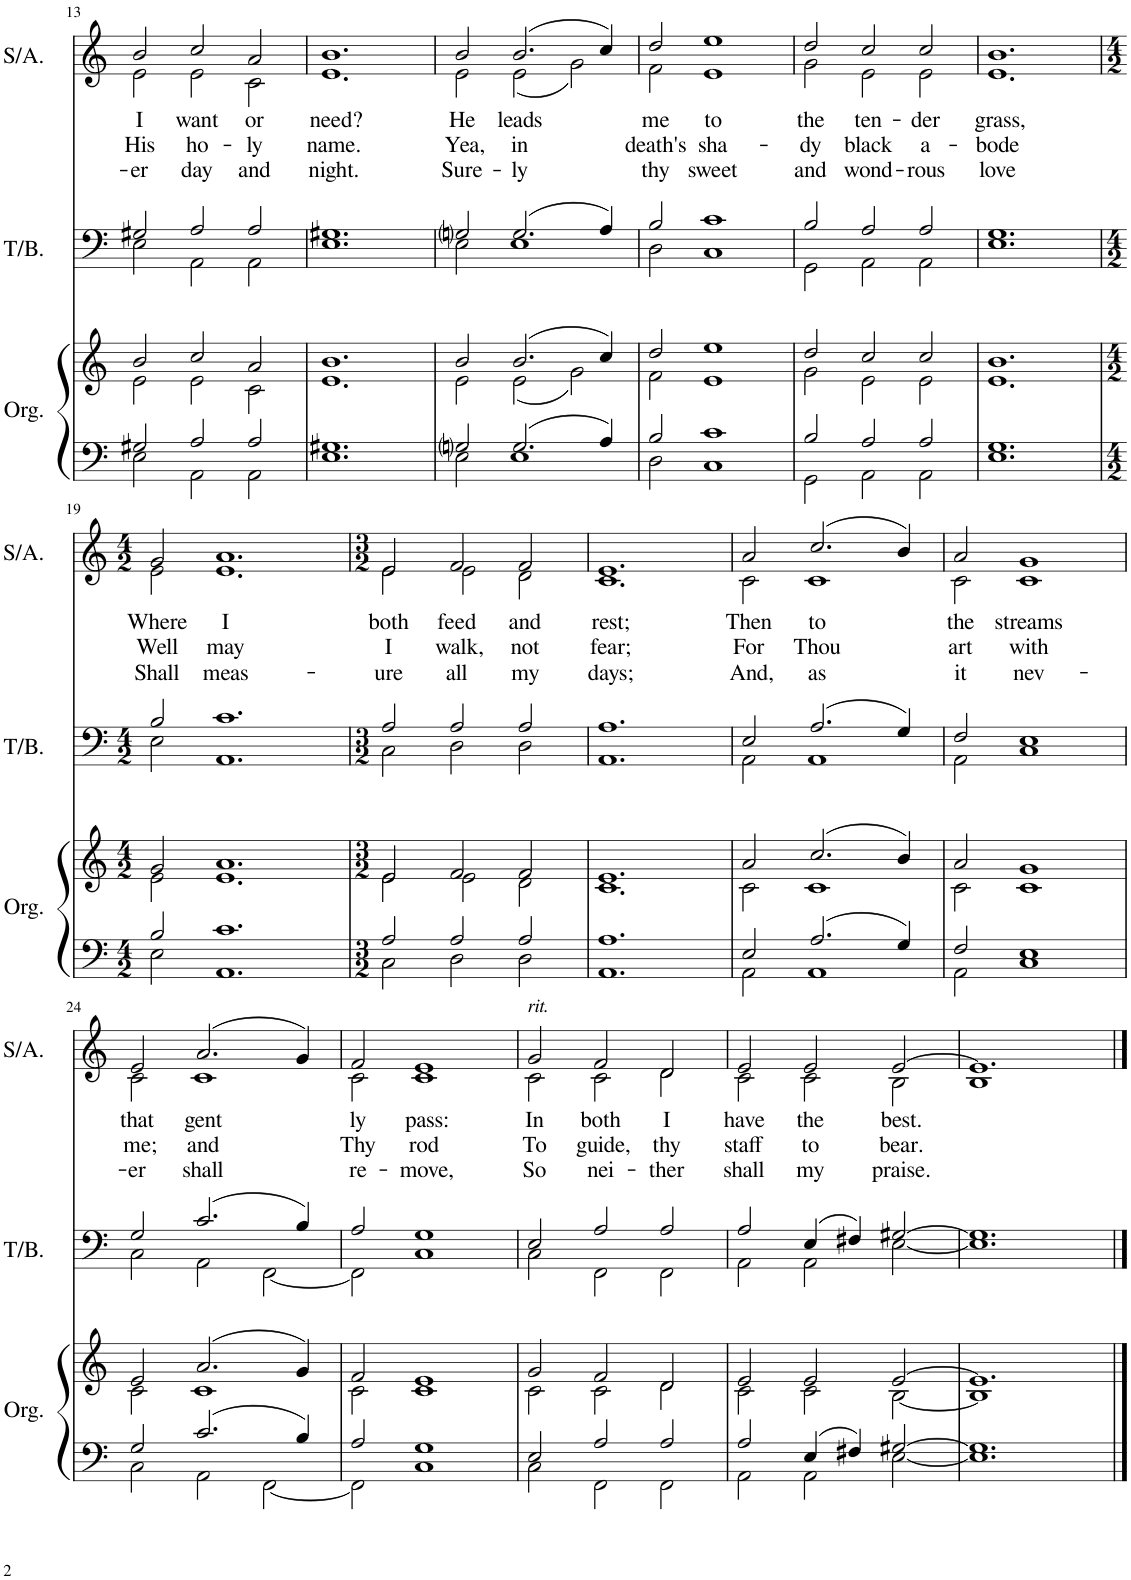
**kern	**kern	**kern	**kern	**text	**text	**text
*part3	*part3	*part2	*part1	*part1	*part1	*part1
*staff4	*staff3	*staff2	*staff1	*staff1	*staff1	*staff1
*I"Organ	*	*I"Tenor/Bass	*I"Soprano/Alto	*	*	*
*I'Org.	*	*I'T/B.	*I'S/A.	*	*	*
!!LO:PB:g=z
*clefF4	*clefG2	*clefF4	*clefG2	*	*	*
*k[]	*k[]	*k[]	*k[]	*	*	*
*M3/2	*M3/2	*M3/2	*M3/2	*	*	*
=13	=13	=13	=13	=13	=13	=13
*^	*^	*^	*^	*	*	*
!	!	!	!	!	!	!	!	!LO:LY:b	!LO:LY:b	!LO:LY:b
2G#X/	2E\	2b/	2e\	2G#X/	2E\	2b/	2e\	I	His	-er
!	!	!	!	!	!	!	!	!LO:LY:b	!LO:LY:b	!LO:LY:b
2A/	2AA\	2cc/	2e\	2A/	2AA\	2cc/	2e\	want	ho-	day
!	!	!	!	!	!	!	!	!LO:LY:b	!LO:LY:b	!LO:LY:b
2A/	2AA\	2a/	2c\	2A/	2AA\	2a/	2c\	or	-ly	and
=14	=14	=14	=14	=14	=14	=14	=14	=14	=14	=14
!	!	!	!	!	!	!	!	!LO:LY:b	!LO:LY:b	!LO:LY:b
1.G#X	1.E	1.b	1.e	1.G#X	1.E	1.b	1.e	need?	name.	night.
=15	=15	=15	=15	=15	=15	=15	=15	=15	=15	=15
!	!	!	!	!	!	!	!	!LO:LY:b	!LO:LY:b	!LO:LY:b
2Gni/	2E\	2b/	2e\	2Gni/	2E\	2b/	2e\	He	Yea,	Sure-
!	!	!	!	!	!	!	!	!LO:LY:b	!LO:LY:b	!LO:LY:b
2.G/	1E	(>2.b/	(<2e\	(>2.G/	1E	(>2.b/	(<2e\	leads	in	-ly
.	.	.	2g\)	.	.	.	2g\)	.	.	.
4A/	.	4cc/)	.	4A/)	.	4cc/)	.	.	.	.
=16	=16	=16	=16	=16	=16	=16	=16	=16	=16	=16
!	!	!	!	!	!	!	!	!LO:LY:b	!LO:LY:b	!LO:LY:b
2B/	2D\	2dd/	2f\	2B/	2D\	2dd/	2f\	me	death's	thy
!	!	!	!	!	!	!	!	!LO:LY:b	!LO:LY:b	!LO:LY:b
1c	1C	1ee	1e	1c	1C	1ee	1e	to	sha-	sweet
=17	=17	=17	=17	=17	=17	=17	=17	=17	=17	=17
!	!	!	!	!	!	!	!	!LO:LY:b	!LO:LY:b	!LO:LY:b
2B/	2GG\	2dd/	2g\	2B/	2GG\	2dd/	2g\	the	-dy	and
!	!	!	!	!	!	!	!	!LO:LY:b	!LO:LY:b	!LO:LY:b
2A/	2AA\	2cc/	2e\	2A/	2AA\	2cc/	2e\	ten-	black	wond-
!	!	!	!	!	!	!	!	!LO:LY:b	!LO:LY:b	!LO:LY:b
2A/	2AA\	2cc/	2e\	2A/	2AA\	2cc/	2e\	-der	a-	-rous
=18	=18	=18	=18	=18	=18	=18	=18	=18	=18	=18
!	!	!	!	!	!	!	!	!LO:LY:b	!LO:LY:b	!LO:LY:b
1.G	1.E	1.b	1.e	1.G	1.E	1.b	1.e	grass,	-bode	love
!!LO:LB:g=z	!!
=19	=19	=19	=19	=19	=19	=19	=19	=19	=19	=19
*M4/2	*	*M4/2	*	*M4/2	*	*M4/2	*	*	*	*
!	!	!	!	!	!	!	!	!LO:LY:b	!LO:LY:b	!LO:LY:b
2B/	2E\	2g/	2e\	2B/	2E\	2g/	2e\	Where	Well	Shall
!	!	!	!	!	!	!	!	!LO:LY:b	!LO:LY:b	!LO:LY:b
1.c	1.AA	1.a	1.e	1.c	1.AA	1.a	1.e	I	may	meas-
=20	=20	=20	=20	=20	=20	=20	=20	=20	=20	=20
*M3/2	*	*M3/2	*	*M3/2	*	*M3/2	*	*	*	*
!	!	!	!	!	!	!	!	!LO:LY:b	!LO:LY:b	!LO:LY:b
2A/	2C\	2e/	2e\	2A/	2C\	2e/	2e\	both	I	-ure
!	!	!	!	!	!	!	!	!LO:LY:b	!LO:LY:b	!LO:LY:b
2A/	2D\	2f/	2e\	2A/	2D\	2f/	2e\	feed	walk,	all
!	!	!	!	!	!	!	!	!LO:LY:b	!LO:LY:b	!LO:LY:b
2A/	2D\	2f/	2d\	2A/	2D\	2f/	2d\	and	not	my
=21	=21	=21	=21	=21	=21	=21	=21	=21	=21	=21
!	!	!	!	!	!	!	!	!LO:LY:b	!LO:LY:b	!LO:LY:b
1.A	1.AA	1.e	1.c	1.A	1.AA	1.e	1.c	rest;	fear;	days;
=22	=22	=22	=22	=22	=22	=22	=22	=22	=22	=22
!	!	!	!	!	!	!	!	!LO:LY:b	!LO:LY:b	!LO:LY:b
2E/	2AA\	2a/	2c\	2E/	2AA\	2a/	2c\	Then	For	And,
!	!	!	!	!	!	!	!	!LO:LY:b	!LO:LY:b	!LO:LY:b
2.A/	1AA	(>2.cc/	1c	(>2.A/	1AA	(>2.cc/	1c	to	Thou	as
4G/	.	4b/)	.	4G/)	.	4b/)	.	.	.	.
=23	=23	=23	=23	=23	=23	=23	=23	=23	=23	=23
!	!	!	!	!	!	!	!	!LO:LY:b	!LO:LY:b	!LO:LY:b
2F/	2AA\	2a/	2c\	2F/	2AA\	2a/	2c\	the	art	it
!	!	!	!	!	!	!	!	!LO:LY:b	!LO:LY:b	!LO:LY:b
1E	1C	1g	1c	1E	1C	1g	1c	streams	with	nev-
!!LO:LB:g=z	!!
=24	=24	=24	=24	=24	=24	=24	=24	=24	=24	=24
!	!	!	!	!	!	!	!	!LO:LY:b	!LO:LY:b	!LO:LY:b
2G/	2C\	2e/	2c\	2G/	2C\	2e/	2c\	that	me;	-er
!	!	!	!	!	!	!	!	!LO:LY:b	!LO:LY:b	!LO:LY:b
2.c/	2AA\	(>2.a/	1c	(>2.c/	2AA\	(>2.a/	1c	gent­	and	shall
.	[2FF\	.	.	.	[2FF\	.	.	.	.	.
4B/	.	4g/)	.	4B/)	.	4g/)	.	.	.	.
=25	=25	=25	=25	=25	=25	=25	=25	=25	=25	=25
!	!	!	!	!	!	!	!	!LO:LY:b	!LO:LY:b	!LO:LY:b
2A/	2FF\]	2f/	2c\	2A/	2FF\]	2f/	2c\	ly	Thy	re-
!	!	!	!	!	!	!	!	!LO:LY:b	!LO:LY:b	!LO:LY:b
1G	1C	1e	1c	1G	1C	1e	1c	pass:	rod	-move,
=26	=26	=26	=26	=26	=26	=26	=26	=26	=26	=26
!	!	!	!	!	!	!LO:TX:a:i:t=rit.	!	!	!	!
!	!	!	!	!	!	!	!	!LO:LY:b	!LO:LY:b	!LO:LY:b
2E/	2C\	2g/	2c\	2E/	2C\	2g/	2c\	In	To	So
!	!	!	!	!	!	!	!	!LO:LY:b	!LO:LY:b	!LO:LY:b
2A/	2FF\	2f/	2c\	2A/	2FF\	2f/	2c\	both	guide,	nei-
!	!	!	!	!	!	!	!	!LO:LY:b	!LO:LY:b	!LO:LY:b
2A/	2FF\	2d/	2d\	2A/	2FF\	2d/	2d\	I	thy	-ther
=27	=27	=27	=27	=27	=27	=27	=27	=27	=27	=27
!	!	!	!	!	!	!	!	!LO:LY:b	!LO:LY:b	!LO:LY:b
2A/	2AA\	2e/	2c\	2A/	2AA\	2e/	2c\	have	staff	shall
!	!	!	!	!	!	!	!	!LO:LY:b	!LO:LY:b	!LO:LY:b
4E/	2AA\	2e/	2c\	(>4E/	2AA\	2e/	2c\	the	to	my
4F#X/	.	.	.	4F#X/)	.	.	.	.	.	.
!	!	!	!	!	!	!	!	!LO:LY:b	!LO:LY:b	!LO:LY:b
[2G#X/	[2E\	[2e/	[2B\	[2G#X/	[2E\	[2e/	2B\	best.	bear.	praise.
*v	*v	*	*	*v	*v	*	*	*	*	*
=28	=28	=28	=28	=28	=28	=28	=28	=28
1.E] 1.G#]	1.e]	1B]	1.E] 1.G#]	1.e]	1B	.	.	.
.	.	2ryy	.	.	2ryy	.	.	.
*	*v	*v	*	*v	*v	*	*	*
==	==	==	==	==	==	==
*-	*-	*-	*-	*-	*-	*-
